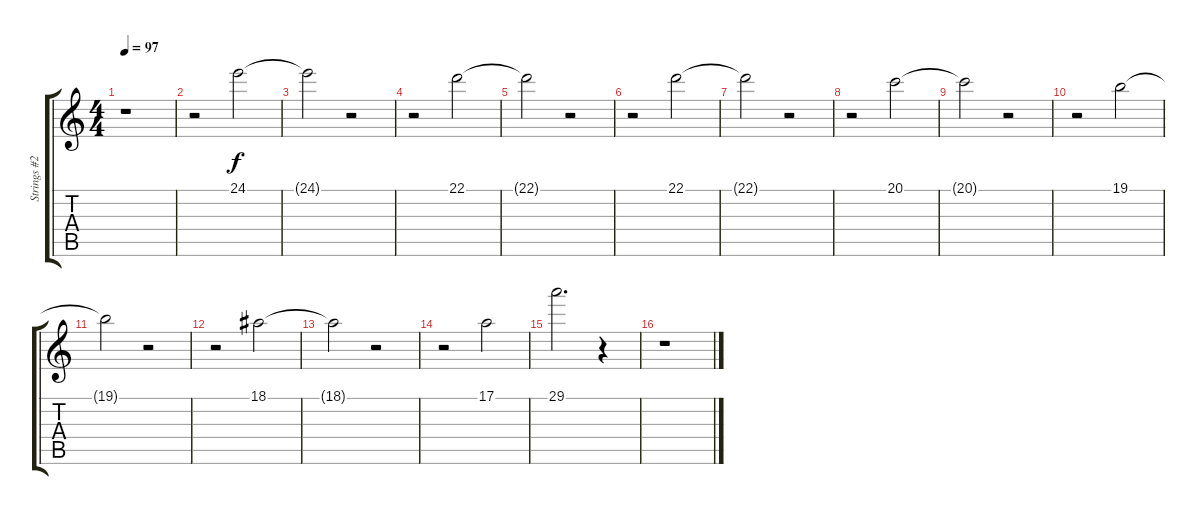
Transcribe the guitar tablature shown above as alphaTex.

\track ("Strings #2" "Strings #2") {instrument stringensemble2}
\staff {score tabs}
\tuning (E4 B3 G3 D3 A2 E2) {hide}
\ts (4 4)
\tempo 97
\clef g2
\ks c
r.1{dy f} |
r.2 24.1.2 |
24.1{t}.2 r.2 |
r.2 22.1.2 |
22.1{t}.2 r.2 |
r.2 22.1.2 |
22.1{t}.2 r.2 |
r.2 20.1.2 |
20.1{t}.2 r.2 |
r.2 19.1.2 |
19.1{t}.2 r.2 |
r.2 18.1.2 |
18.1{t}.2 r.2 |
r.2 17.1.2 |
29.1.2{d} r.4 |
r.1
